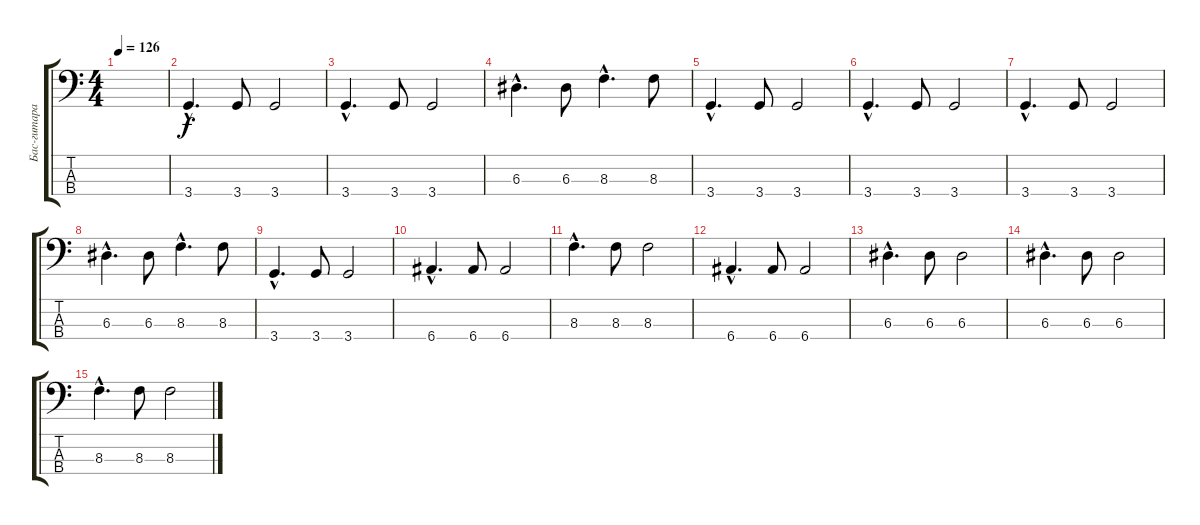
\track ("Бас-гитара" "Бас-гитара") {instrument electricbasspick}
\staff {score tabs}
\tuning (G2 D2 A1 E1) {hide}
\ts (4 4)
\tempo 126
\clef f4
\ks c
|
3.4{hac}.4{d} 3.4.8 3.4.2 |
3.4{hac}.4{d} 3.4.8 3.4.2 |
6.3{hac}.4{d} 6.3.8 8.3{hac}.4{d} 8.3.8 |
3.4{hac}.4{d} 3.4.8 3.4.2 |
3.4{hac}.4{d} 3.4.8 3.4.2 |
3.4{hac}.4{d} 3.4.8 3.4.2 |
6.3{hac}.4{d} 6.3.8 8.3{hac}.4{d} 8.3.8 |
3.4{hac}.4{d} 3.4.8 3.4.2 |
6.4{hac}.4{d} 6.4.8 6.4.2 |
8.3{hac}.4{d} 8.3.8 8.3.2 |
6.4{hac}.4{d} 6.4.8 6.4.2 |
6.3{hac}.4{d} 6.3.8 6.3.2 |
6.3{hac}.4{d} 6.3.8 6.3.2 |
8.3{hac}.4{d} 8.3.8 8.3.2
